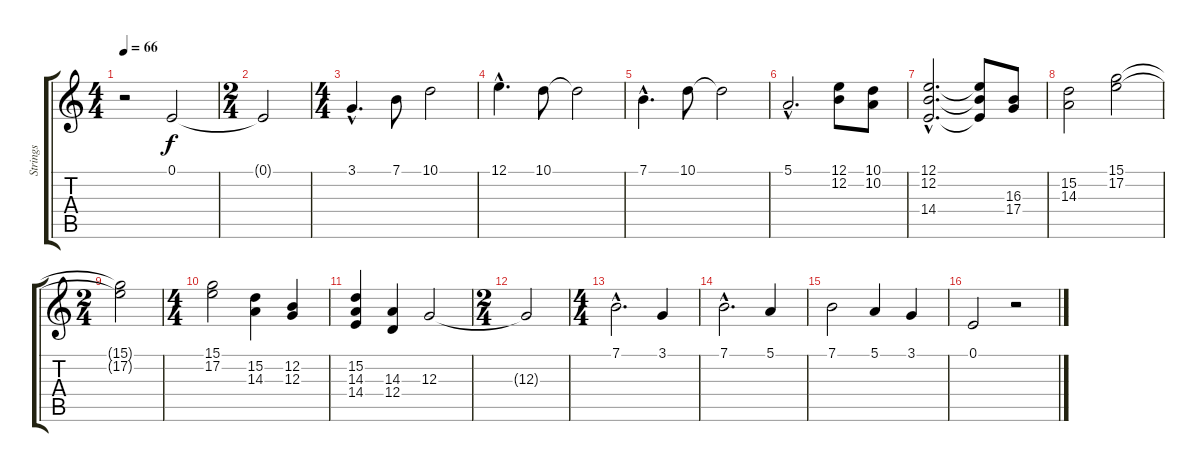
\track ("Strings" "Strings") {instrument stringensemble2}
\staff {score tabs}
\tuning (E4 B3 G3 D3 A2 E2) {hide}
\ts (4 4)
\tempo 66
\clef g2
\ks c
r.2{dy f} 0.1.2 |
\ts (2 4)
0.1{t}.2 |
\ts (4 4)
3.1{hac}.4{d} 7.1.8 10.1.2 |
12.1{hac}.4{d} 10.1.8 10.1{t}.2 |
7.1{hac}.4{d} 10.1.8 10.1{t}.2 |
5.1{hac}.2{d} (12.1 12.2).8 (10.1 10.2).8 |
(12.1{hac} 12.2{hac} 14.4{hac}).2{d} (12.1{t} 12.2{t} 14.4{t}).8 (16.3 17.4).8 |
(15.2 14.3).2 (15.1 17.2).2 |
\ts (2 4)
(15.1{t} 17.2{t}).2 |
\ts (4 4)
(15.1 17.2).2 (15.2 14.3).4 (12.2 12.3).4 |
(15.2 14.3 14.4).4 (14.3 12.4).4 12.3.2 |
\ts (2 4)
12.3{t}.2 |
\ts (4 4)
7.1{hac}.2{d} 3.1.4 |
7.1{hac}.2{d} 5.1.4 |
7.1.2 5.1.4 3.1.4 |
0.1.2 r.2
